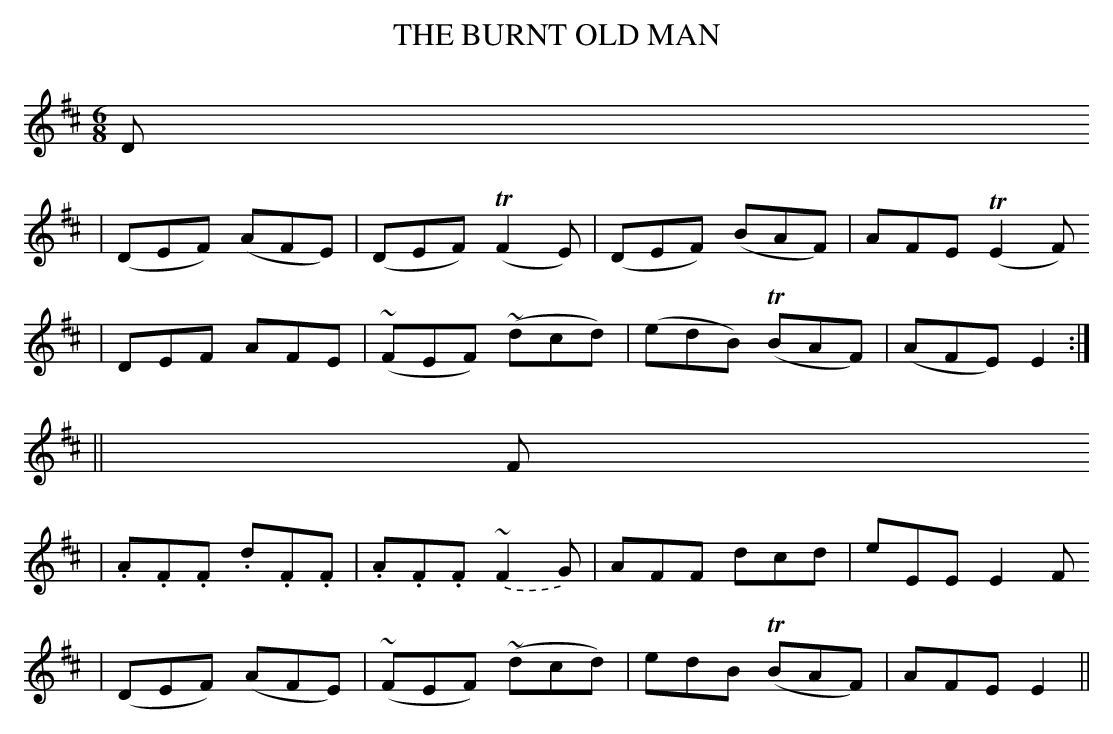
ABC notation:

X:1
T: THE BURNT OLD MAN
M: 6/8
L: 1/8
K: D
D
| (">"DEF) (AFE) | (">"DEF) (TF2E) | (">"DEF) (BAF) | AFE (TE2F)
| DEF AFE | (~FEF) (~dcd) | (edB) (TBAF) | (AFE) E2 :|
|| F
| .A.F.F .d.F.F | .A.F.F.(~F2G) | AFF dcd | eEE E2F
| (DEF) (AFE) | (~FEF) (~dcd) | edB (TBAF) | AFE E2 ||
